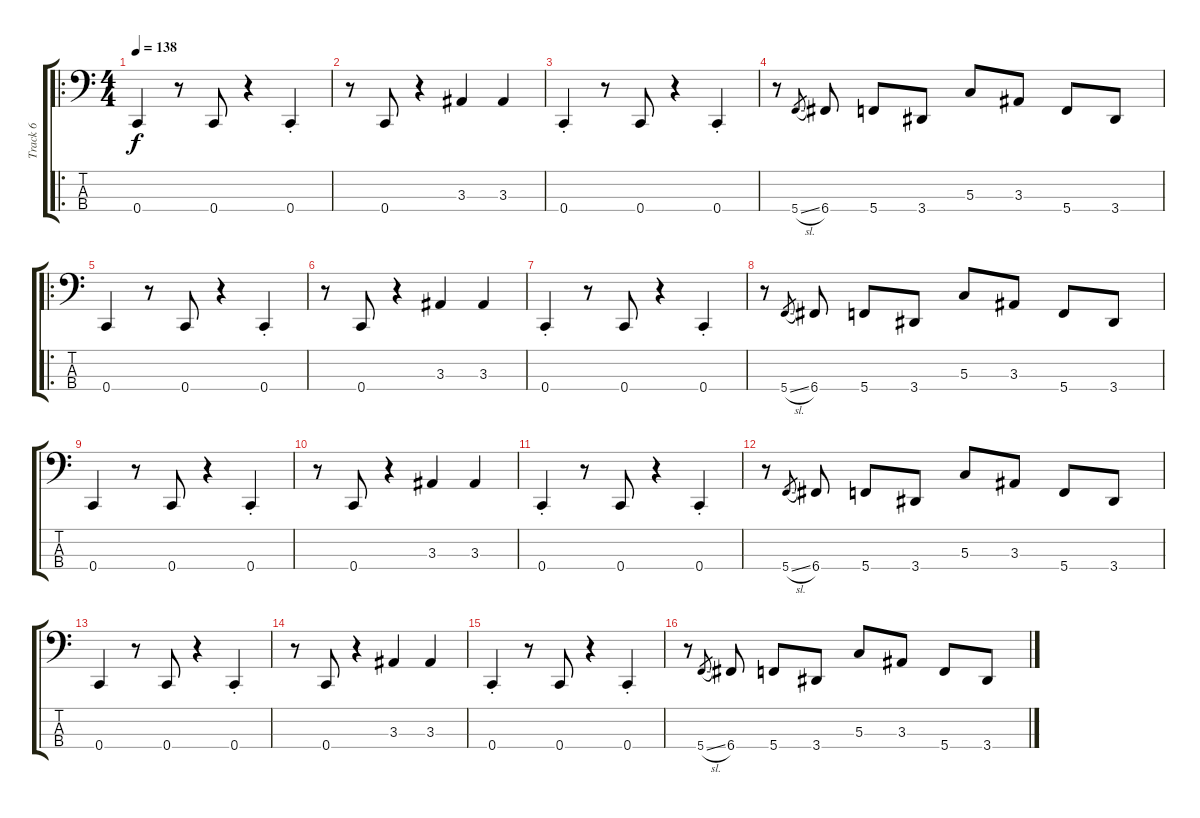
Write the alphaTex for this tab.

\track ("Track 6" "Track 6") {instrument electricbassfinger}
\staff {score tabs}
\tuning (F2 C2 G1 C1) {hide}
\ro
\ts (4 4)
\tempo 138
\clef f4
\ks c
0.4.4{dy f} r.8 0.4.8 r.4 0.4{st}.4 |
r.8 0.4.8 r.4 3.3.4 3.3.4 |
0.4{st}.4 r.8 0.4.8 r.4 0.4{st}.4 |
r.8 5.4{sl}.8{gr} 6.4.8 5.4.8 3.4.8 5.3.8 3.3.8 5.4.8 3.4.8 |
\ro
0.4.4 r.8 0.4.8 r.4 0.4{st}.4 |
r.8 0.4.8 r.4 3.3.4 3.3.4 |
0.4{st}.4 r.8 0.4.8 r.4 0.4{st}.4 |
r.8 5.4{sl}.8{gr} 6.4.8 5.4.8 3.4.8 5.3.8 3.3.8 5.4.8 3.4.8 |
0.4.4 r.8 0.4.8 r.4 0.4{st}.4 |
r.8 0.4.8 r.4 3.3.4 3.3.4 |
0.4{st}.4 r.8 0.4.8 r.4 0.4{st}.4 |
r.8 5.4{sl}.8{gr} 6.4.8 5.4.8 3.4.8 5.3.8 3.3.8 5.4.8 3.4.8 |
0.4.4 r.8 0.4.8 r.4 0.4{st}.4 |
r.8 0.4.8 r.4 3.3.4 3.3.4 |
0.4{st}.4 r.8 0.4.8 r.4 0.4{st}.4 |
r.8 5.4{sl}.8{gr} 6.4.8 5.4.8 3.4.8 5.3.8 3.3.8 5.4.8 3.4.8
